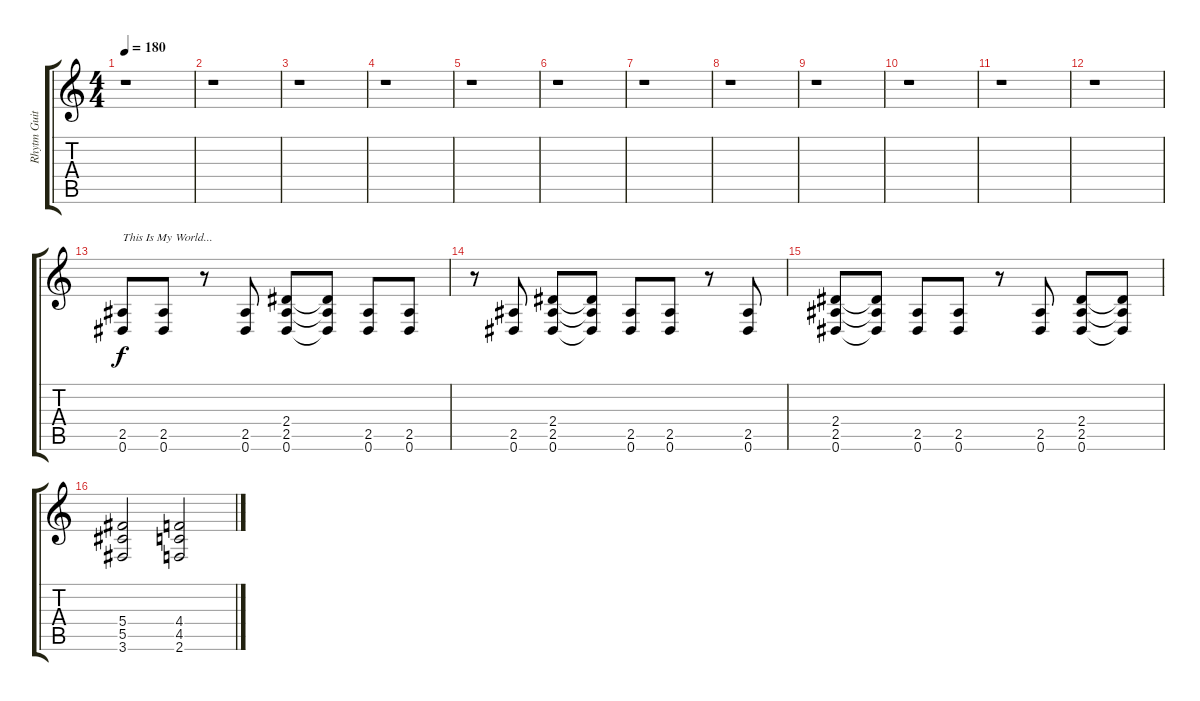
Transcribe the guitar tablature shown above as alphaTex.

\track ("Rhytm Guitar" "Rhytm Guit") {instrument distortionguitar}
\staff {score tabs}
\tuning (Eb4 Bb3 Gb3 Db3 Ab2 Eb2) {hide}
\ts (4 4)
\tempo 180
\clef g2
\ks c
r.1{dy f} |
r.1 |
r.1 |
r.1 |
r.1 |
r.1 |
r.1 |
r.1 |
r.1 |
r.1 |
r.1 |
r.1 |
(2.5 0.6).8{txt "This Is My World..."} (2.5 0.6).8 r.8 (2.5 0.6).8 (2.4 2.5 0.6).8 (2.4{t} 2.5{t} 0.6{t}).8 (2.5 0.6).8 (2.5 0.6).8 |
r.8 (2.5 0.6).8 (2.4 2.5 0.6).8 (2.4{t} 2.5{t} 0.6{t}).8 (2.5 0.6).8 (2.5 0.6).8 r.8 (2.5 0.6).8 |
(2.4 2.5 0.6).8 (2.4{t} 2.5{t} 0.6{t}).8 (2.5 0.6).8 (2.5 0.6).8 r.8 (2.5 0.6).8 (2.4 2.5 0.6).8 (2.4{t} 2.5{t} 0.6{t}).8 |
(5.4 5.5 3.6).2 (4.4 4.5 2.6).2
